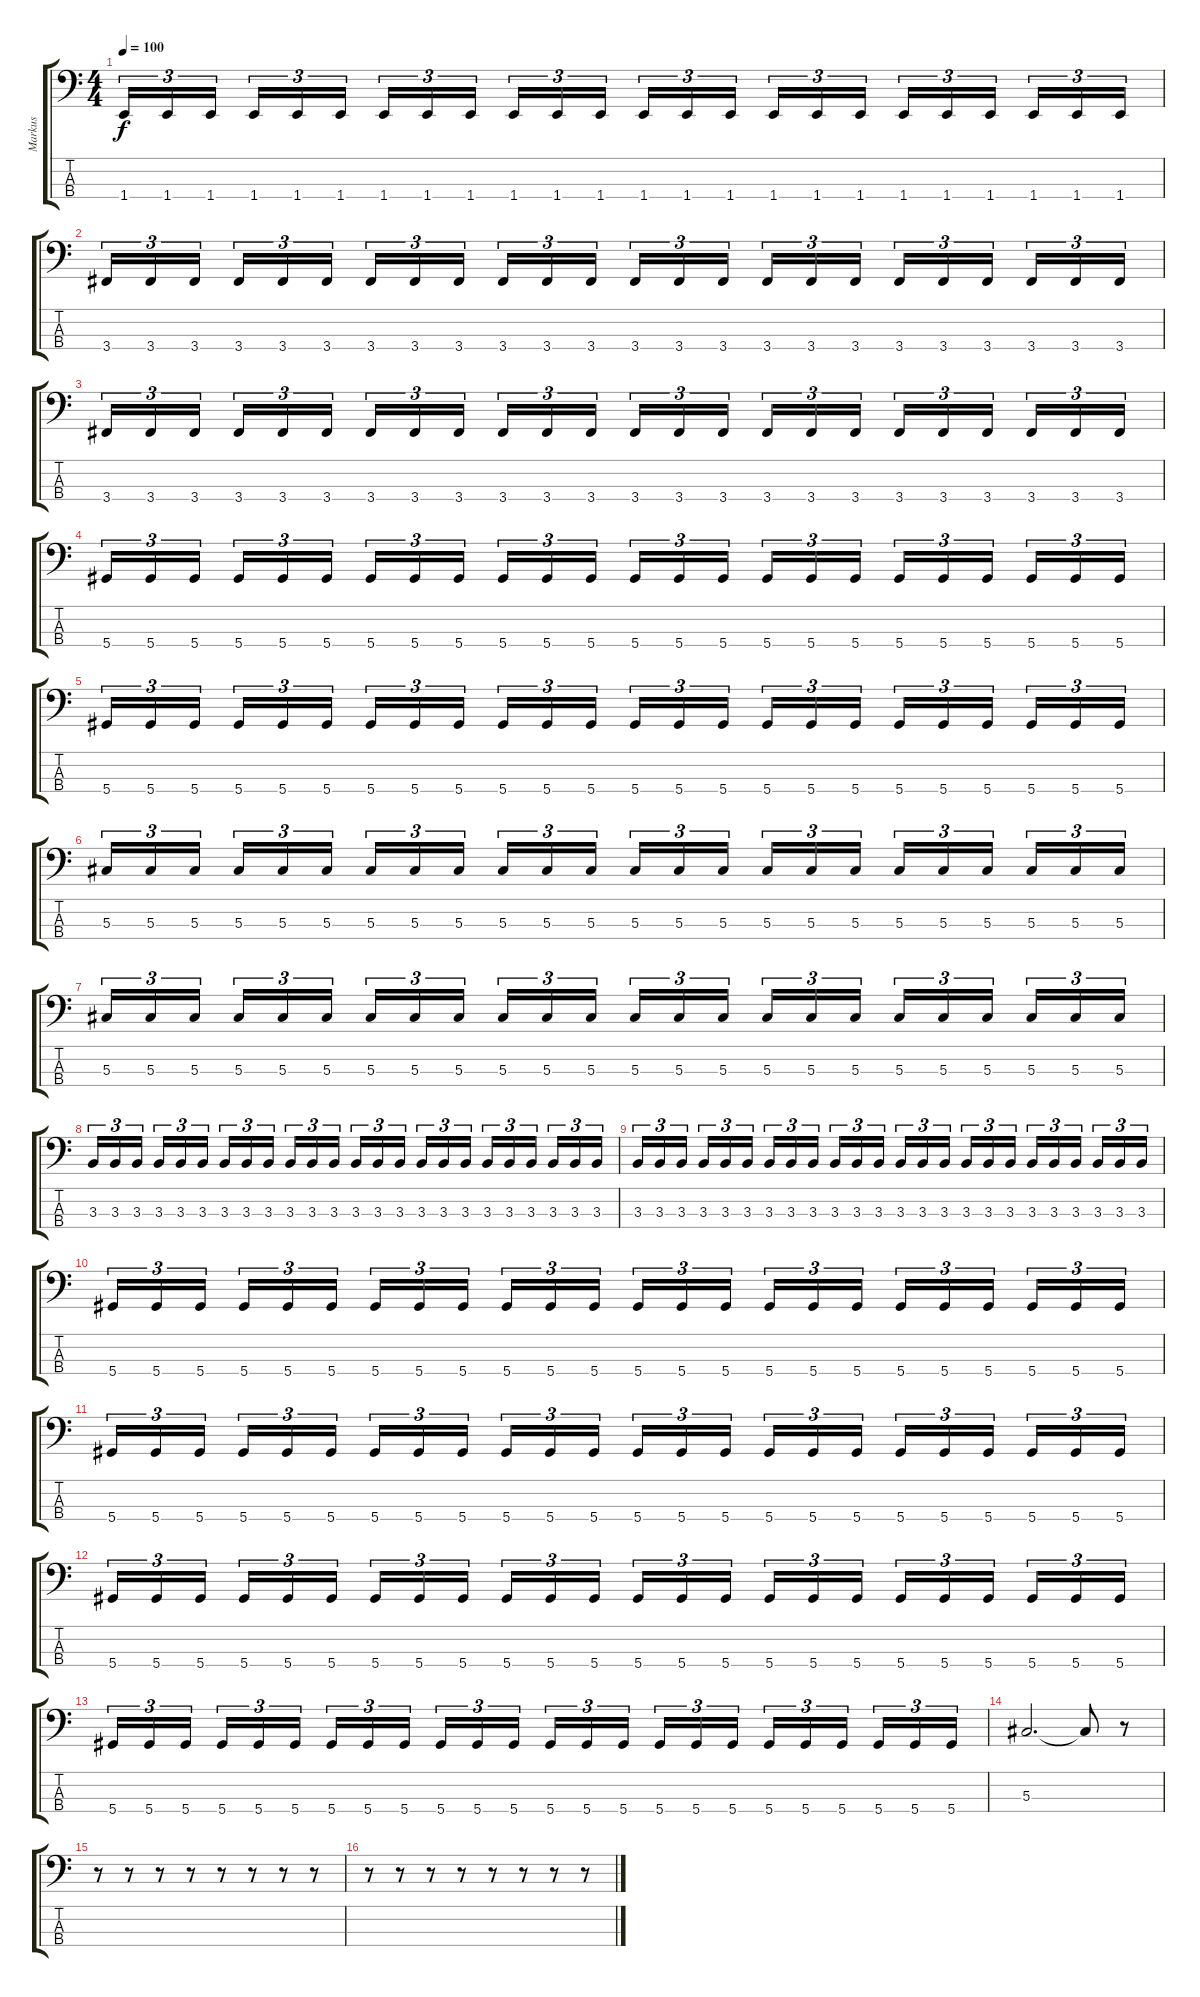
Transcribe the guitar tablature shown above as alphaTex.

\track ("Markus" "Markus") {instrument electricbassfinger}
\staff {score tabs}
\tuning (Gb2 Db2 Ab1 Eb1) {hide}
\ts (4 4)
\tempo 100
\clef f4
\ks c
1.4.16{tu (3 2) dy f} 1.4.16{tu (3 2)} 1.4.16{tu (3 2)} 1.4.16{tu (3 2)} 1.4.16{tu (3 2)} 1.4.16{tu (3 2)} 1.4.16{tu (3 2)} 1.4.16{tu (3 2)} 1.4.16{tu (3 2)} 1.4.16{tu (3 2)} 1.4.16{tu (3 2)} 1.4.16{tu (3 2)} 1.4.16{tu (3 2)} 1.4.16{tu (3 2)} 1.4.16{tu (3 2)} 1.4.16{tu (3 2)} 1.4.16{tu (3 2)} 1.4.16{tu (3 2)} 1.4.16{tu (3 2)} 1.4.16{tu (3 2)} 1.4.16{tu (3 2)} 1.4.16{tu (3 2)} 1.4.16{tu (3 2)} 1.4.16{tu (3 2)} |
3.4.16{tu (3 2)} 3.4.16{tu (3 2)} 3.4.16{tu (3 2)} 3.4.16{tu (3 2)} 3.4.16{tu (3 2)} 3.4.16{tu (3 2)} 3.4.16{tu (3 2)} 3.4.16{tu (3 2)} 3.4.16{tu (3 2)} 3.4.16{tu (3 2)} 3.4.16{tu (3 2)} 3.4.16{tu (3 2)} 3.4.16{tu (3 2)} 3.4.16{tu (3 2)} 3.4.16{tu (3 2)} 3.4.16{tu (3 2)} 3.4.16{tu (3 2)} 3.4.16{tu (3 2)} 3.4.16{tu (3 2)} 3.4.16{tu (3 2)} 3.4.16{tu (3 2)} 3.4.16{tu (3 2)} 3.4.16{tu (3 2)} 3.4.16{tu (3 2)} |
3.4.16{tu (3 2)} 3.4.16{tu (3 2)} 3.4.16{tu (3 2)} 3.4.16{tu (3 2)} 3.4.16{tu (3 2)} 3.4.16{tu (3 2)} 3.4.16{tu (3 2)} 3.4.16{tu (3 2)} 3.4.16{tu (3 2)} 3.4.16{tu (3 2)} 3.4.16{tu (3 2)} 3.4.16{tu (3 2)} 3.4.16{tu (3 2)} 3.4.16{tu (3 2)} 3.4.16{tu (3 2)} 3.4.16{tu (3 2)} 3.4.16{tu (3 2)} 3.4.16{tu (3 2)} 3.4.16{tu (3 2)} 3.4.16{tu (3 2)} 3.4.16{tu (3 2)} 3.4.16{tu (3 2)} 3.4.16{tu (3 2)} 3.4.16{tu (3 2)} |
5.4.16{tu (3 2)} 5.4.16{tu (3 2)} 5.4.16{tu (3 2)} 5.4.16{tu (3 2)} 5.4.16{tu (3 2)} 5.4.16{tu (3 2)} 5.4.16{tu (3 2)} 5.4.16{tu (3 2)} 5.4.16{tu (3 2)} 5.4.16{tu (3 2)} 5.4.16{tu (3 2)} 5.4.16{tu (3 2)} 5.4.16{tu (3 2)} 5.4.16{tu (3 2)} 5.4.16{tu (3 2)} 5.4.16{tu (3 2)} 5.4.16{tu (3 2)} 5.4.16{tu (3 2)} 5.4.16{tu (3 2)} 5.4.16{tu (3 2)} 5.4.16{tu (3 2)} 5.4.16{tu (3 2)} 5.4.16{tu (3 2)} 5.4.16{tu (3 2)} |
5.4.16{tu (3 2)} 5.4.16{tu (3 2)} 5.4.16{tu (3 2)} 5.4.16{tu (3 2)} 5.4.16{tu (3 2)} 5.4.16{tu (3 2)} 5.4.16{tu (3 2)} 5.4.16{tu (3 2)} 5.4.16{tu (3 2)} 5.4.16{tu (3 2)} 5.4.16{tu (3 2)} 5.4.16{tu (3 2)} 5.4.16{tu (3 2)} 5.4.16{tu (3 2)} 5.4.16{tu (3 2)} 5.4.16{tu (3 2)} 5.4.16{tu (3 2)} 5.4.16{tu (3 2)} 5.4.16{tu (3 2)} 5.4.16{tu (3 2)} 5.4.16{tu (3 2)} 5.4.16{tu (3 2)} 5.4.16{tu (3 2)} 5.4.16{tu (3 2)} |
5.3.16{tu (3 2)} 5.3.16{tu (3 2)} 5.3.16{tu (3 2)} 5.3.16{tu (3 2)} 5.3.16{tu (3 2)} 5.3.16{tu (3 2)} 5.3.16{tu (3 2)} 5.3.16{tu (3 2)} 5.3.16{tu (3 2)} 5.3.16{tu (3 2)} 5.3.16{tu (3 2)} 5.3.16{tu (3 2)} 5.3.16{tu (3 2)} 5.3.16{tu (3 2)} 5.3.16{tu (3 2)} 5.3.16{tu (3 2)} 5.3.16{tu (3 2)} 5.3.16{tu (3 2)} 5.3.16{tu (3 2)} 5.3.16{tu (3 2)} 5.3.16{tu (3 2)} 5.3.16{tu (3 2)} 5.3.16{tu (3 2)} 5.3.16{tu (3 2)} |
5.3.16{tu (3 2)} 5.3.16{tu (3 2)} 5.3.16{tu (3 2)} 5.3.16{tu (3 2)} 5.3.16{tu (3 2)} 5.3.16{tu (3 2)} 5.3.16{tu (3 2)} 5.3.16{tu (3 2)} 5.3.16{tu (3 2)} 5.3.16{tu (3 2)} 5.3.16{tu (3 2)} 5.3.16{tu (3 2)} 5.3.16{tu (3 2)} 5.3.16{tu (3 2)} 5.3.16{tu (3 2)} 5.3.16{tu (3 2)} 5.3.16{tu (3 2)} 5.3.16{tu (3 2)} 5.3.16{tu (3 2)} 5.3.16{tu (3 2)} 5.3.16{tu (3 2)} 5.3.16{tu (3 2)} 5.3.16{tu (3 2)} 5.3.16{tu (3 2)} |
3.3.16{tu (3 2)} 3.3.16{tu (3 2)} 3.3.16{tu (3 2)} 3.3.16{tu (3 2)} 3.3.16{tu (3 2)} 3.3.16{tu (3 2)} 3.3.16{tu (3 2)} 3.3.16{tu (3 2)} 3.3.16{tu (3 2)} 3.3.16{tu (3 2)} 3.3.16{tu (3 2)} 3.3.16{tu (3 2)} 3.3.16{tu (3 2)} 3.3.16{tu (3 2)} 3.3.16{tu (3 2)} 3.3.16{tu (3 2)} 3.3.16{tu (3 2)} 3.3.16{tu (3 2)} 3.3.16{tu (3 2)} 3.3.16{tu (3 2)} 3.3.16{tu (3 2)} 3.3.16{tu (3 2)} 3.3.16{tu (3 2)} 3.3.16{tu (3 2)} |
3.3.16{tu (3 2)} 3.3.16{tu (3 2)} 3.3.16{tu (3 2)} 3.3.16{tu (3 2)} 3.3.16{tu (3 2)} 3.3.16{tu (3 2)} 3.3.16{tu (3 2)} 3.3.16{tu (3 2)} 3.3.16{tu (3 2)} 3.3.16{tu (3 2)} 3.3.16{tu (3 2)} 3.3.16{tu (3 2)} 3.3.16{tu (3 2)} 3.3.16{tu (3 2)} 3.3.16{tu (3 2)} 3.3.16{tu (3 2)} 3.3.16{tu (3 2)} 3.3.16{tu (3 2)} 3.3.16{tu (3 2)} 3.3.16{tu (3 2)} 3.3.16{tu (3 2)} 3.3.16{tu (3 2)} 3.3.16{tu (3 2)} 3.3.16{tu (3 2)} |
5.4.16{tu (3 2)} 5.4.16{tu (3 2)} 5.4.16{tu (3 2)} 5.4.16{tu (3 2)} 5.4.16{tu (3 2)} 5.4.16{tu (3 2)} 5.4.16{tu (3 2)} 5.4.16{tu (3 2)} 5.4.16{tu (3 2)} 5.4.16{tu (3 2)} 5.4.16{tu (3 2)} 5.4.16{tu (3 2)} 5.4.16{tu (3 2)} 5.4.16{tu (3 2)} 5.4.16{tu (3 2)} 5.4.16{tu (3 2)} 5.4.16{tu (3 2)} 5.4.16{tu (3 2)} 5.4.16{tu (3 2)} 5.4.16{tu (3 2)} 5.4.16{tu (3 2)} 5.4.16{tu (3 2)} 5.4.16{tu (3 2)} 5.4.16{tu (3 2)} |
5.4.16{tu (3 2)} 5.4.16{tu (3 2)} 5.4.16{tu (3 2)} 5.4.16{tu (3 2)} 5.4.16{tu (3 2)} 5.4.16{tu (3 2)} 5.4.16{tu (3 2)} 5.4.16{tu (3 2)} 5.4.16{tu (3 2)} 5.4.16{tu (3 2)} 5.4.16{tu (3 2)} 5.4.16{tu (3 2)} 5.4.16{tu (3 2)} 5.4.16{tu (3 2)} 5.4.16{tu (3 2)} 5.4.16{tu (3 2)} 5.4.16{tu (3 2)} 5.4.16{tu (3 2)} 5.4.16{tu (3 2)} 5.4.16{tu (3 2)} 5.4.16{tu (3 2)} 5.4.16{tu (3 2)} 5.4.16{tu (3 2)} 5.4.16{tu (3 2)} |
5.4.16{tu (3 2)} 5.4.16{tu (3 2)} 5.4.16{tu (3 2)} 5.4.16{tu (3 2)} 5.4.16{tu (3 2)} 5.4.16{tu (3 2)} 5.4.16{tu (3 2)} 5.4.16{tu (3 2)} 5.4.16{tu (3 2)} 5.4.16{tu (3 2)} 5.4.16{tu (3 2)} 5.4.16{tu (3 2)} 5.4.16{tu (3 2)} 5.4.16{tu (3 2)} 5.4.16{tu (3 2)} 5.4.16{tu (3 2)} 5.4.16{tu (3 2)} 5.4.16{tu (3 2)} 5.4.16{tu (3 2)} 5.4.16{tu (3 2)} 5.4.16{tu (3 2)} 5.4.16{tu (3 2)} 5.4.16{tu (3 2)} 5.4.16{tu (3 2)} |
5.4.16{tu (3 2)} 5.4.16{tu (3 2)} 5.4.16{tu (3 2)} 5.4.16{tu (3 2)} 5.4.16{tu (3 2)} 5.4.16{tu (3 2)} 5.4.16{tu (3 2)} 5.4.16{tu (3 2)} 5.4.16{tu (3 2)} 5.4.16{tu (3 2)} 5.4.16{tu (3 2)} 5.4.16{tu (3 2)} 5.4.16{tu (3 2)} 5.4.16{tu (3 2)} 5.4.16{tu (3 2)} 5.4.16{tu (3 2)} 5.4.16{tu (3 2)} 5.4.16{tu (3 2)} 5.4.16{tu (3 2)} 5.4.16{tu (3 2)} 5.4.16{tu (3 2)} 5.4.16{tu (3 2)} 5.4.16{tu (3 2)} 5.4.16{tu (3 2)} |
5.3.2{d} 5.3{t}.8 r.8 |
r.8 r.8 r.8 r.8 r.8 r.8 r.8 r.8 |
r.8 r.8 r.8 r.8 r.8 r.8 r.8 r.8
